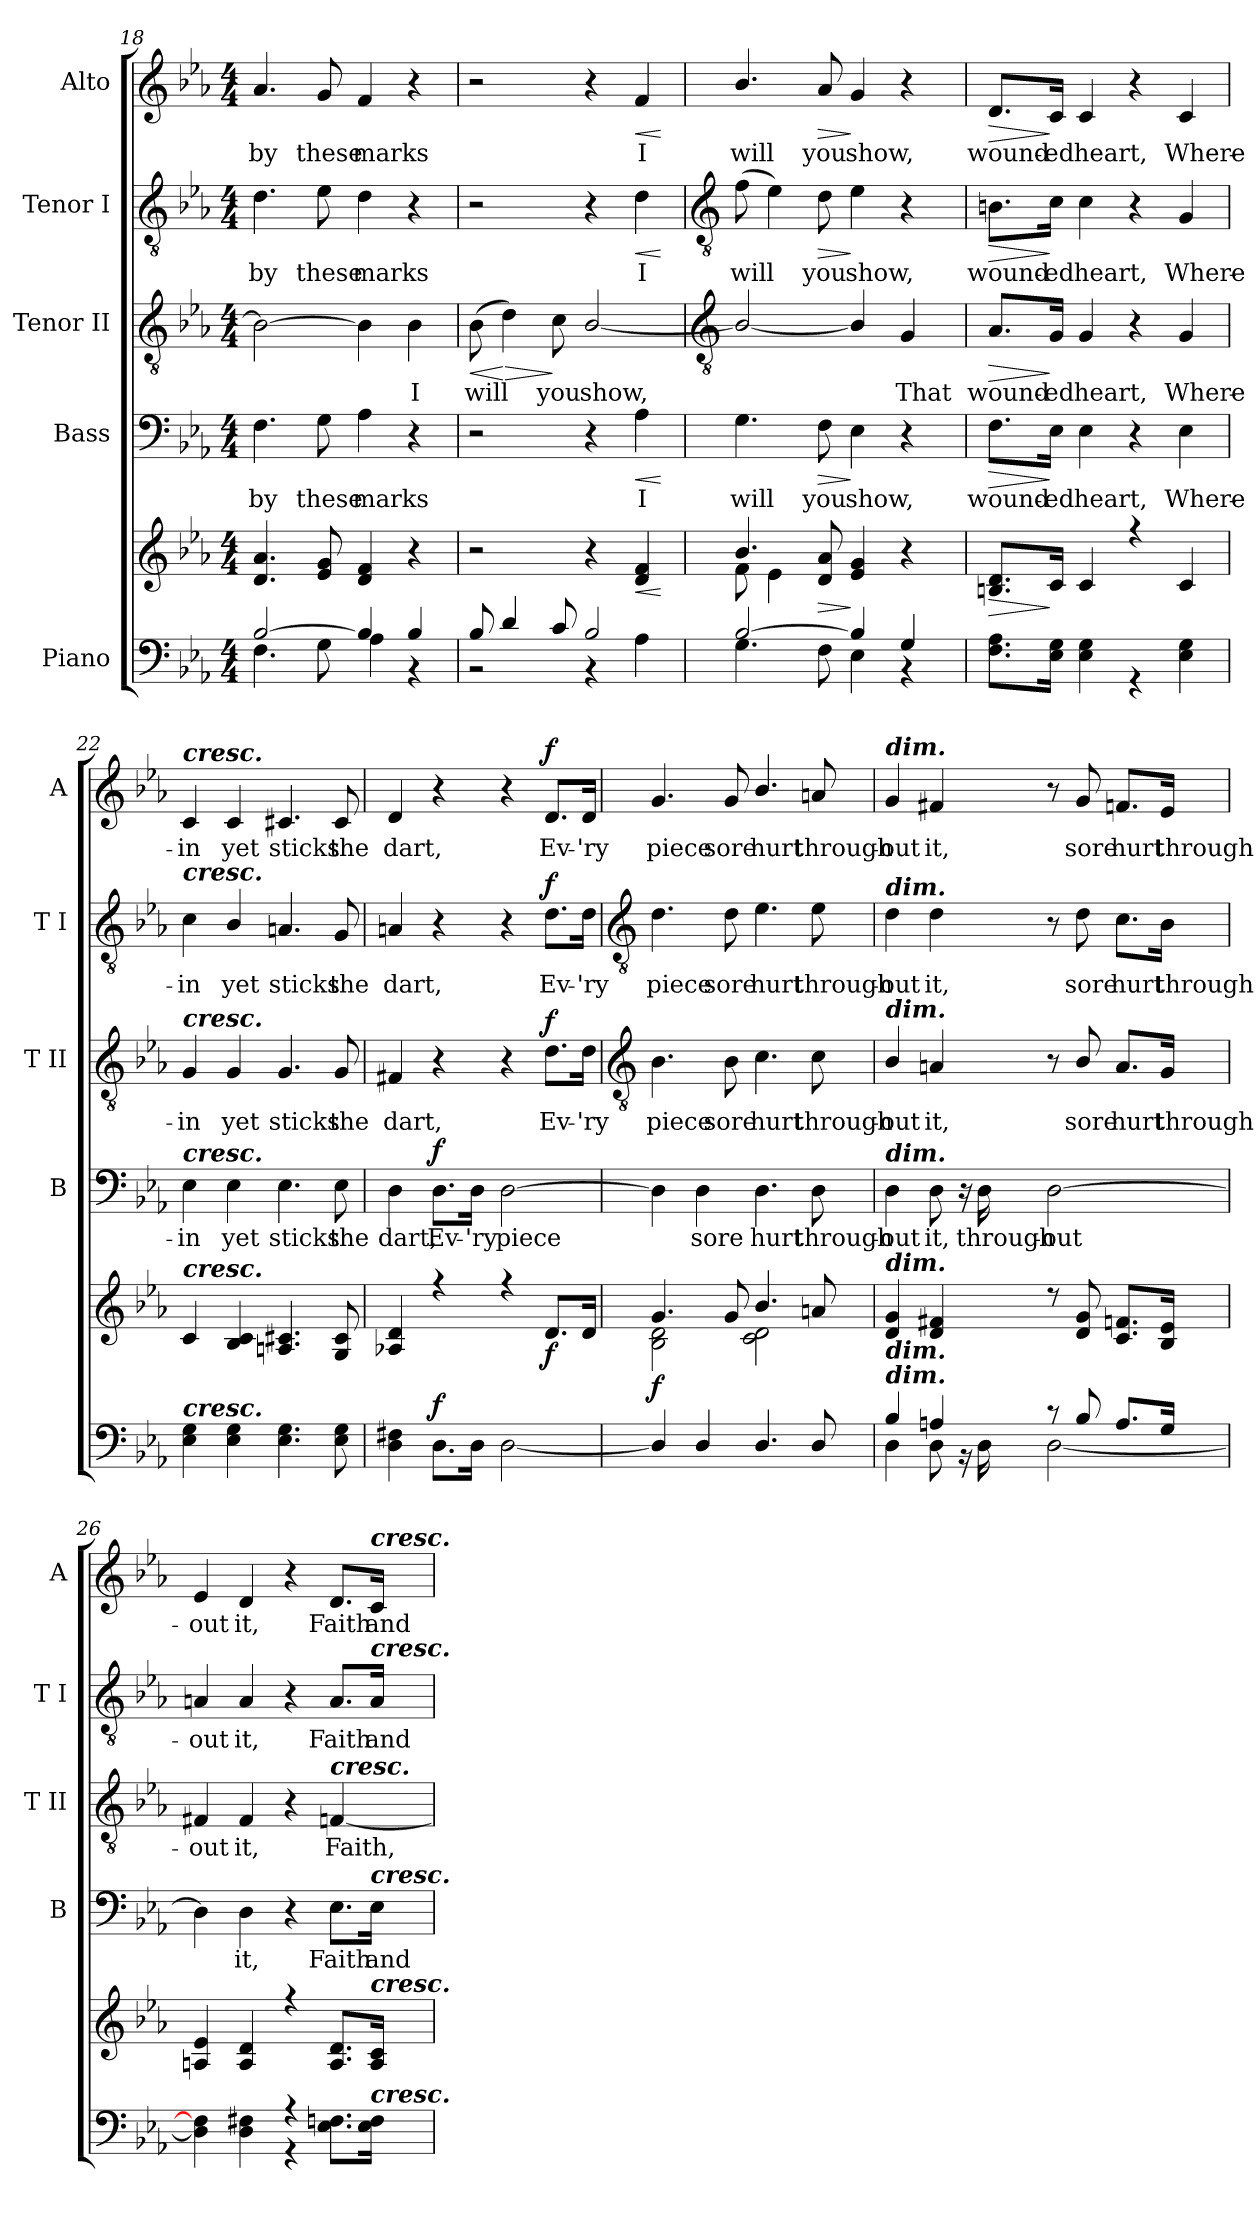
**kern	**kern	**dynam	**kern	**text	**dynam	**kern	**text	**dynam	**kern	**text	**dynam	**kern	**text	**dynam
*part5	*part5	*part5	*part4	*part4	*part4	*part3	*part3	*part3	*part2	*part2	*part2	*part1	*part1	*part1
*staff6	*staff5	*staff5/6	*staff4	*staff4	*staff4	*staff3	*staff3	*staff3	*staff2	*staff2	*staff2	*staff1	*staff1	*staff1
*I"Piano	*	*	*I"Bass	*	*	*I"Tenor II	*	*	*I"Tenor I	*	*	*I"Alto	*	*
*	*	*	*I'B	*	*	*I'T II	*	*	*I'T I	*	*	*I'A	*	*
*clefF4	*clefG2	*	*clefF4	*	*	*clefGv2	*	*	*clefGv2	*	*	*clefG2	*	*
*k[b-e-a-]	*k[b-e-a-]	*	*k[b-e-a-]	*	*	*k[b-e-a-]	*	*	*k[b-e-a-]	*	*	*k[b-e-a-]	*	*
*E-:	*E-:	*	*E-:	*	*	*E-:	*	*	*E-:	*	*	*E-:	*	*
*M4/4	*M4/4	*	*M4/4	*	*	*M4/4	*	*	*M4/4	*	*	*M4/4	*	*
=18	=18	=18	=18	=18	=18	=18	=18	=18	=18	=18	=18	=18	=18	=18
*^	*	*	*	*	*	*	*	*	*	*	*	*	*	*
!	!	!	!	!	!LO:LY:b	!	!	!	!	!	!LO:LY:b	!	!	!LO:LY:b	!
[2B-/	4.F\	4.d 4.a-	.	4.F	by	.	2B-_	.	.	4.d	by	.	4.a-	by	.
!	!	!	!	!	!LO:LY:b	!	!	!	!	!	!LO:LY:b	!	!	!LO:LY:b	!
.	8G\	8e- 8g	.	8G	these	.	.	.	.	8e-	these	.	8g	these	.
!	!	!	!	!	!LO:LY:b	!	!	!	!	!	!LO:LY:b	!	!	!LO:LY:b	!
4B-/]	4A-\	4d 4f	.	4A-	marks	.	4B-]	.	.	4d	marks	.	4f	marks	.
!	!	!	!	!	!	!	!	!LO:LY:b	!	!	!	!	!	!	!
4B-/	4r	4r	.	4r	.	.	4B-	I	.	4r	.	.	4r	.	.
=19	=19	=19	=19	=19	=19	=19	=19	=19	=19	=19	=19	=19	=19	=19	=19
!	!	!	!	!	!	!	!	!LO:LY:b	!LO:HP:b	!	!	!	!	!	!
8B-/	2r	2r	.	2r	.	.	(>8B-	will	<	2r	.	.	2r	.	.
!	!	!	!	!	!	!	!	!	!LO:HP:n=1:b	!	!	!	!	!	!
4d/	.	.	.	.	.	.	4d)	.	[ >	.	.	.	.	.	.
!	!	!	!	!	!	!	!	!LO:LY:b	!	!	!	!	!	!	!
8c/	.	.	.	.	.	.	8c	you	]	.	.	.	.	.	.
!	!	!	!	!	!	!	!	!LO:LY:b	!	!	!	!	!	!	!
2B-/	4r	4r	.	4r	.	.	[2B-/	show,	.	4r	.	.	4r	.	.
!	!	!	!LO:HP:b	!	!LO:LY:b	!LO:HP:b	!	!	!	!	!LO:LY:b	!LO:HP:b	!	!LO:LY:b	!LO:HP:b
.	4A-\	4d 4f	<	4A-	I	<	.	.	.	4d	I	<	4f	I	<
*v	*v	*	*	*	*	*	*	*	*	*	*	*	*	*	*
.	.	[	.	.	[	.	.	.	.	.	[	.	.	[
!!LO:LB:g=z
=20	=20	=20	=20	=20	=20	=20	=20	=20	=20	=20	=20	=20	=20	=20
*	*	*	*	*	*	*clefGv2	*	*	*clefGv2	*	*	*	*	*
*^	*^	*	*	*	*	*	*	*	*	*	*	*	*	*
!	!	!	!	!	!	!LO:LY:b	!	!	!	!	!	!LO:LY:b	!	!	!LO:LY:b	!
[2B-/	4.G\	4.b-/	8f\	.	4.G\	will	.	2B-/_	.	.	(>8f	will	.	4.b-/	will	.
.	.	.	4e-\	.	.	.	.	.	.	.	4e-)	.	.	.	.	.
!	!	!	!	!LO:HP:b	!	!LO:LY:b	!LO:HP:b	!	!	!	!	!LO:LY:b	!LO:HP:b	!	!LO:LY:b	!LO:HP:b
.	8F\	8d 8a-	2ryy	>	8F	you	>	.	.	.	8d	you	>	8a-	you	>
!	!	!	!	!	!	!LO:LY:b	!	!	!	!	!	!LO:LY:b	!	!	!LO:LY:b	!
4B-/]	4E-\	4e- 4g	.	]	4E-	show,	]	4B-/]	.	.	4e-	show,	]	4g	show,	]
!	!	!	!	!	!	!	!	!	!LO:LY:b	!	!	!	!	!	!	!
4G/	4r	4r	.	.	4r	.	.	4G	That	.	4r	.	.	4r	.	.
.	.	.	8ryy	.	.	.	.	.	.	.	.	.	.	.	.	.
=21	=21	=21	=21	=21	=21	=21	=21	=21	=21	=21	=21	=21	=21	=21	=21	=21
!	!	!	!	!LO:HP:b	!	!LO:LY:b	!LO:HP:b	!	!LO:LY:b	!LO:HP:b	!	!LO:LY:b	!LO:HP:b	!	!LO:LY:b	!LO:HP:b
1ryy	8.F\ 8.A-\L	8.Bn 8.dL	1ryy	>	8.F\L	wound-	>	8.A-/L	wound-	>	8.Bn\L	wound-	>	8.d/L	wound-	>
!	!	!	!	!	!	!LO:LY:b	!	!	!LO:LY:b	!	!	!LO:LY:b	!	!	!LO:LY:b	!
.	16E-\ 16G\J	16cJ	.	]	16E-\Jk	-ed	]	16G/Jk	-ed	]	16c\Jk	-ed	]	16c/Jk	-ed	]
!	!	!	!	!	!	!LO:LY:b	!	!	!LO:LY:b	!	!	!LO:LY:b	!	!	!LO:LY:b	!
.	4E-\ 4G\	4c	.	.	4E-	heart,	.	4G	heart,	.	4c	heart,	.	4c	heart,	.
.	4r	4r	.	.	4r	.	.	4r	.	.	4r	.	.	4r	.	.
!	!	!	!	!	!	!LO:LY:b	!	!	!LO:LY:b	!	!	!LO:LY:b	!	!	!LO:LY:b	!
.	4E-\ 4G\	4c	.	.	4E-	Where-	.	4G	Where-	.	4G	Where-	.	4c	Where-	.
=22	=22	=22	=22	=22	=22	=22	=22	=22	=22	=22	=22	=22	=22	=22	=22	=22
!	!	!	!	!	!	!	!	!	!	!	!	!	!	!LO:TX:a:Bi:t=cresc.	!	!
!	!	!	!	!	!	!	!	!	!	!	!LO:TX:a:Bi:t=cresc.	!	!	!	!	!
!	!	!	!	!	!	!	!	!LO:TX:a:Bi:t=cresc.	!	!	!	!	!	!	!	!
!	!	!	!	!	!LO:TX:a:Bi:t=cresc.	!	!	!	!	!	!	!	!	!	!	!
!	!	!LO:TX:a:Bi:t=cresc.	!	!	!	!	!	!	!	!	!	!	!	!	!	!
!LO:TX:a:Bi:t=cresc.	!	!	!	!	!	!	!	!	!	!	!	!	!	!	!	!
!	!	!	!	!	!	!LO:LY:b	!	!	!LO:LY:b	!	!	!LO:LY:b	!	!	!LO:LY:b	!
1ryy	4E-\ 4G\	4c	1ryy	.	4E-	-in	.	4G	-in	.	4c	-in	.	4c	-in	.
!	!	!	!	!	!	!LO:LY:b	!	!	!LO:LY:b	!	!	!LO:LY:b	!	!	!LO:LY:b	!
.	4E-\ 4G\	4B- 4c	.	.	4E-	yet	.	4G/	yet	.	4B-/	yet	.	4c	yet	.
!	!	!	!	!	!	!LO:LY:b	!	!	!LO:LY:b	!	!	!LO:LY:b	!	!	!LO:LY:b	!
.	4.E-\ 4.G\	4.An 4.c#X	.	.	4.E-	sticks	.	4.G	sticks	.	4.An	sticks	.	4.c#X	sticks	.
!	!	!	!	!	!	!LO:LY:b	!	!	!LO:LY:b	!	!	!LO:LY:b	!	!	!LO:LY:b	!
.	8E-\ 8G\	8G 8c#	.	.	8E-	the	.	8G	the	.	8G	the	.	8c#	the	.
=23	=23	=23	=23	=23	=23	=23	=23	=23	=23	=23	=23	=23	=23	=23	=23	=23
!	!	!	!	!	!	!LO:LY:b	!	!	!LO:LY:b	!	!	!LO:LY:b	!	!	!LO:LY:b	!
1ryy	4D\ 4F#X\	4A-X 4d	1ryy	.	4D\	dart,	.	4F#X	dart,	.	4An	dart,	.	4d	dart,	.
!	!	!	!	!LO:DY:a=2	!	!LO:LY:b	!LO:DY:b	!	!	!	!	!	!	!	!	!
.	8.D\L	4r	.	f	8.D\L	Ev-	f	4r	.	.	4r	.	.	4r	.	.
!	!	!	!	!	!	!LO:LY:b	!	!	!	!	!	!	!	!	!	!
.	16D\J	.	.	.	16D\Jk	-'ry	.	.	.	.	.	.	.	.	.	.
!	!	!	!	!	!	!LO:LY:b	!	!	!	!	!	!	!	!	!	!
.	[2D\	4r	.	.	[2D	piece	.	4r	.	.	4r	.	.	4r	.	.
!	!	!	!	!LO:DY:b	!	!	!	!	!LO:LY:b	!LO:DY:b	!	!LO:LY:b	!LO:DY:b	!	!LO:LY:b	!LO:DY:b
.	.	8.dL	.	f	.	.	.	8.d\L	Ev-	f	8.d\L	Ev-	f	8.d/L	Ev-	f
!	!	!	!	!	!	!	!	!	!LO:LY:b	!	!	!LO:LY:b	!	!	!LO:LY:b	!
.	.	16dJ	.	.	.	.	.	16d\Jk	-'ry	.	16d\Jk	-'ry	.	16d/Jk	-'ry	.
!!LO:LB:g=z
=24	=24	=24	=24	=24	=24	=24	=24	=24	=24	=24	=24	=24	=24	=24	=24	=24
*	*	*	*	*	*	*	*	*clefGv2	*	*	*clefGv2	*	*	*	*	*
!	!	!	!	!LO:DY:b	!	!	!	!	!LO:LY:b	!	!	!LO:LY:b	!	!	!LO:LY:b	!
4D]	1ryy	4.g	2B-\ 2d\	f	4D]	.	.	4.B-	piece	.	4.d	piece	.	4.g	piece	.
!	!	!	!	!	!	!LO:LY:b	!	!	!	!	!	!	!	!	!	!
4D	.	.	.	.	4D	sore	.	.	.	.	.	.	.	.	.	.
!	!	!	!	!	!	!	!	!	!LO:LY:b	!	!	!LO:LY:b	!	!	!LO:LY:b	!
.	.	8g	.	.	.	.	.	8B-	sore	.	8d	sore	.	8g	sore	.
!	!	!	!	!	!	!LO:LY:b	!	!	!LO:LY:b	!	!	!LO:LY:b	!	!	!LO:LY:b	!
4.D	.	4.b-/	2c\ 2d\	.	4.D	hurt	.	4.c\	hurt	.	4.e-\	hurt	.	4.b-/	hurt	.
!	!	!	!	!	!	!LO:LY:b	!	!	!LO:LY:b	!	!	!LO:LY:b	!	!	!LO:LY:b	!
8D	.	8an	.	.	8D	through-	.	8c	through-	.	8e-	through-	.	8an	through-	.
=25	=25	=25	=25	=25	=25	=25	=25	=25	=25	=25	=25	=25	=25	=25	=25	=25
!	!	!	!	!	!	!	!	!	!	!	!	!	!	!LO:TX:a:Bi:t=dim.	!	!
!	!	!	!	!	!	!	!	!	!	!	!LO:TX:a:Bi:t=dim.	!	!	!	!	!
!	!	!	!	!	!	!	!	!LO:TX:a:Bi:t=dim.	!	!	!	!	!	!	!	!
!	!	!	!	!	!LO:TX:a:Bi:t=dim.	!	!	!	!	!	!	!	!	!	!	!
!	!	!LO:TX:a:Bi:t=dim.	!	!	!	!	!	!	!	!	!	!	!	!	!	!
!LO:TX:a:Bi:t=dim.	!	!	!	!	!	!	!	!	!	!	!	!	!	!	!	!
!LO:TX:a:Bi:t=dim.	!	!	!	!	!	!	!	!	!	!	!	!	!	!	!	!
!	!	!	!	!	!	!LO:LY:b	!	!	!LO:LY:b	!	!	!LO:LY:b	!	!	!LO:LY:b	!
4B-/	4D\	4d 4g	1ryy	.	4D	-out	.	4B-/	-out	.	4d	-out	.	4g	-out	.
!	!	!	!	!	!	!LO:LY:b	!	!	!LO:LY:b	!	!	!LO:LY:b	!	!	!LO:LY:b	!
4An/	8D\	4d 4f#X	.	.	8D	it,	.	4An	it,	.	4d	it,	.	4f#X	it,	.
.	16r	.	.	.	16r	.	.	.	.	.	.	.	.	.	.	.
!	!	!	!	!	!	!LO:LY:b	!	!	!	!	!	!	!	!	!	!
.	16D\	.	.	.	16D	through-	.	.	.	.	.	.	.	.	.	.
!	!	!	!	!	!	!LO:LY:b	!	!	!	!	!	!	!	!	!	!
8r	[2D\	8r	.	.	[2D	-out	.	8r	.	.	8r	.	.	8r	.	.
!	!	!	!	!	!	!	!	!	!LO:LY:b	!	!	!LO:LY:b	!	!	!LO:LY:b	!
8B-/	.	8d 8g	.	.	.	.	.	8B-/	sore	.	8d	sore	.	8g	sore	.
!	!	!	!	!	!	!	!	!	!LO:LY:b	!	!	!LO:LY:b	!	!	!LO:LY:b	!
8.A/L	.	8.c 8.fnL	.	.	.	.	.	8.A/L	hurt	.	8.c\L	hurt	.	8.fn/L	hurt	.
!	!	!	!	!	!	!	!	!	!LO:LY:b	!	!	!LO:LY:b	!	!	!LO:LY:b	!
16G/J	.	16B- 16e-J	.	.	.	.	.	16G/Jk	through-	.	16B-\Jk	through-	.	16e-/Jk	through-	.
=26	=26	=26	=26	=26	=26	=26	=26	=26	=26	=26	=26	=26	=26	=26	=26	=26
!	!	!	!	!	!	!	!	!	!LO:LY:b	!	!	!LO:LY:b	!	!	!LO:LY:b	!
2ryy	4D\] 4F#\]	4An 4e-	1ryy	.	4D]	.	.	4F#X	-out	.	4An	-out	.	4e-	-out	.
!	!	!	!	!	!	!LO:LY:b	!	!	!LO:LY:b	!	!	!LO:LY:b	!	!	!LO:LY:b	!
.	4D\ 4F#\	4A 4d	.	.	4D	it,	.	4F#	it,	.	4A	it,	.	4d	it,	.
4r	4r	4r	.	.	4r	.	.	4r	.	.	4r	.	.	4r	.	.
!	!	!	!	!	!	!	!	!LO:TX:a:Bi:t=cresc.	!	!	!	!	!	!	!	!
!	!	!	!	!	!	!LO:LY:b	!	!	!LO:LY:b	!	!	!LO:LY:b	!	!	!LO:LY:b	!
4ryy	8.E-\ 8.Fn\L	8.A 8.dL	.	.	8.E-\L	Faith	.	[4Fn	Faith,	.	8.A/L	Faith	.	8.d/L	Faith	.
!	!	!	!	!	!	!	!	!	!	!	!	!	!	!LO:TX:a:Bi:t=cresc.	!	!
!	!	!	!	!	!	!	!	!	!	!	!LO:TX:a:Bi:t=cresc.	!	!	!	!	!
!	!	!	!	!	!LO:TX:a:Bi:t=cresc.	!	!	!	!	!	!	!	!	!	!	!
!	!	!LO:TX:a:Bi:t=cresc.	!	!	!	!	!	!	!	!	!	!	!	!	!	!
!	!LO:TX:a:Bi:t=cresc.	!	!	!	!	!	!	!	!	!	!	!	!	!	!	!
!	!	!	!	!	!	!LO:LY:b	!	!	!	!	!	!LO:LY:b	!	!	!LO:LY:b	!
.	16E-\ 16F\J	16A 16cJ	.	.	16E-\Jk	and	.	.	.	.	16A/Jk	and	.	16c/Jk	and	.
*v	*v	*	*	*	*	*	*	*	*	*	*	*	*	*	*	*
*	*v	*v	*	*	*	*	*	*	*	*	*	*	*	*	*
=	=	=	=	=	=	=	=	=	=	=	=	=	=	=
*-	*-	*-	*-	*-	*-	*-	*-	*-	*-	*-	*-	*-	*-	*-
